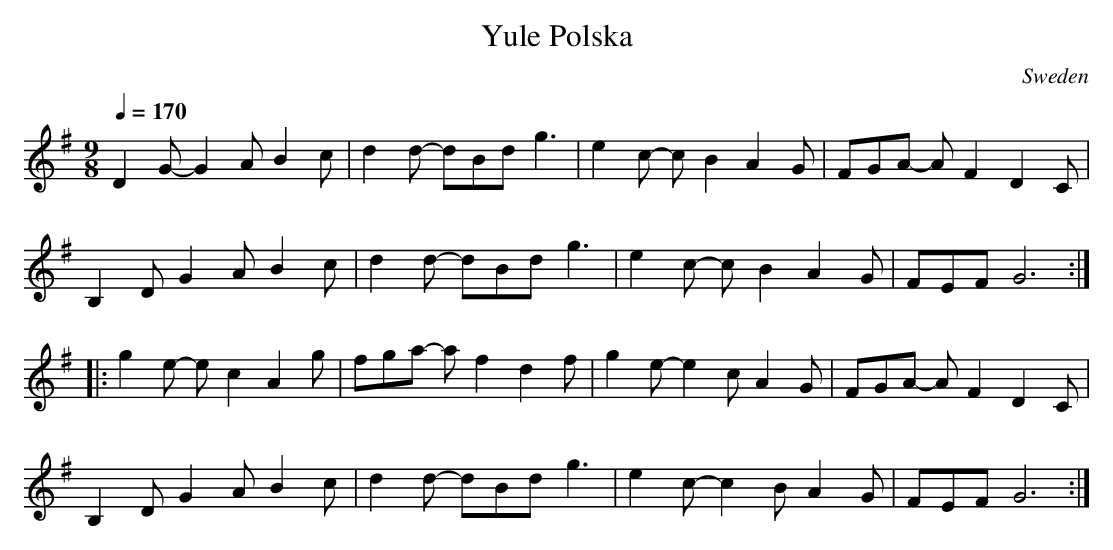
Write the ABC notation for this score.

X:1
T:Yule Polska
L:1/8
M:9/8
O:Sweden
Q:1/4=170
K:G major
D2G- G2A B2c|d2d- dBd g3|e2c- c B2A2G|FGA- A F2D2C|
B,2D G2A B2c|d2d- dBd g3|e2c- c B2A2G|FEF G6:|
|:g2e- e c2A2g|fga- a f2d2f|g2e- e2c A2G|FGA- A F2D2C|
B,2D G2A B2c|d2d- dBd g3|e2c- c2B A2G|FEF G6:|
